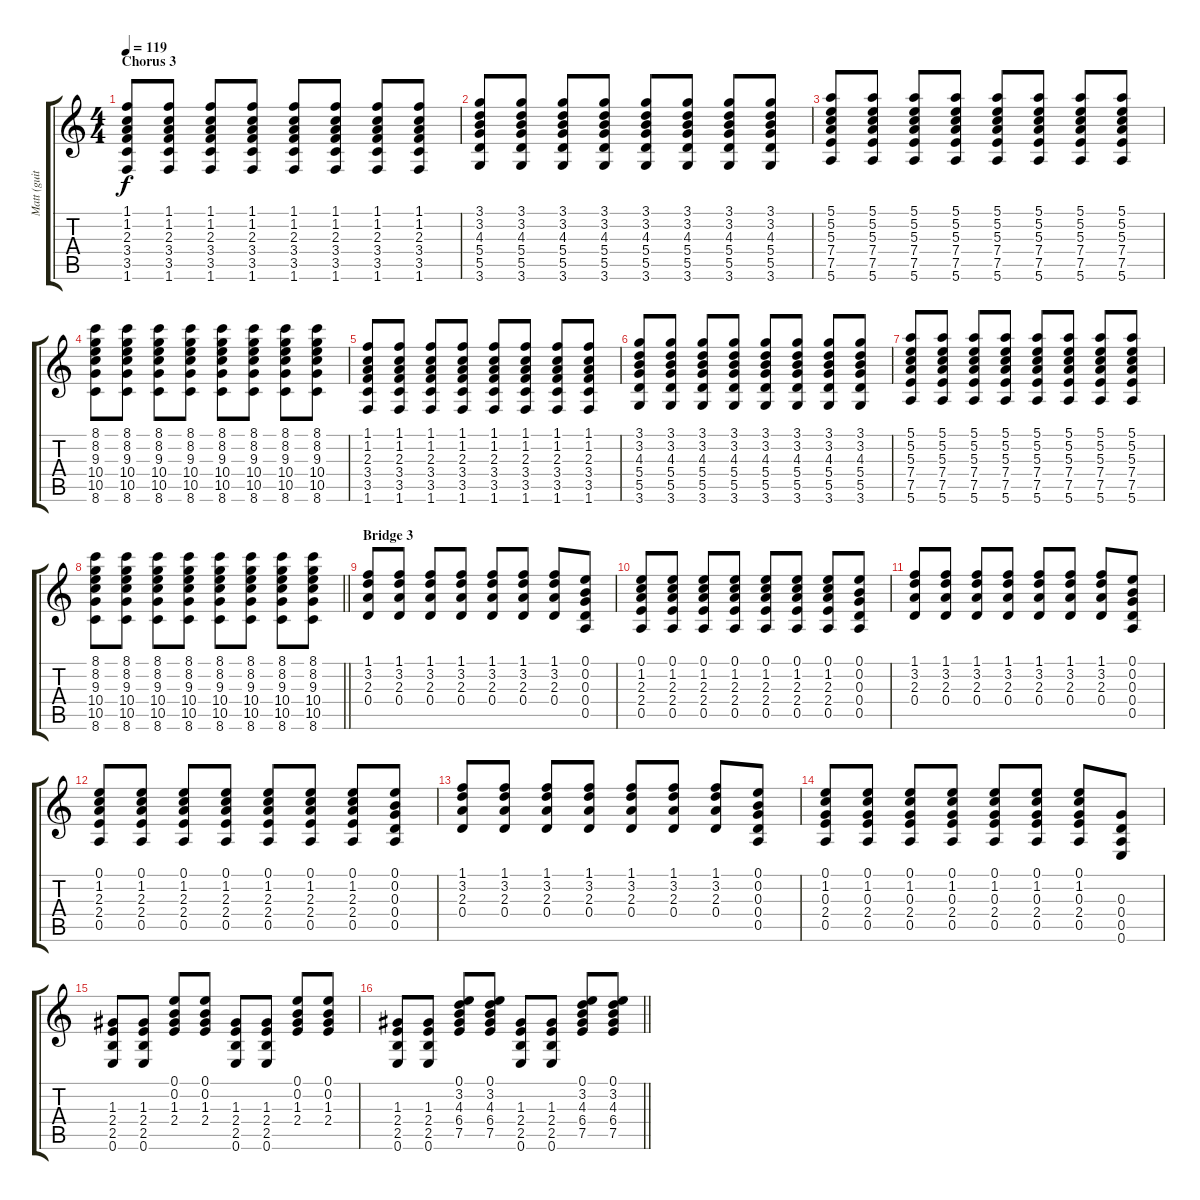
\track ("Matt (guitar)" "Matt (guit") {instrument overdrivenguitar}
\staff {score tabs}
\tuning (E4 B3 G3 D3 A2 E2) {hide}
\ts (4 4)
\section ("" "Chorus 3")
\tempo 119
\clef g2
\ks c
(1.1 1.2 2.3 3.4 3.5 1.6).8{dy f} (1.1 1.2 2.3 3.4 3.5 1.6).8 (1.1 1.2 2.3 3.4 3.5 1.6).8 (1.1 1.2 2.3 3.4 3.5 1.6).8 (1.1 1.2 2.3 3.4 3.5 1.6).8 (1.1 1.2 2.3 3.4 3.5 1.6).8 (1.1 1.2 2.3 3.4 3.5 1.6).8 (1.1 1.2 2.3 3.4 3.5 1.6).8 |
(3.1 3.2 4.3 5.4 5.5 3.6).8 (3.1 3.2 4.3 5.4 5.5 3.6).8 (3.1 3.2 4.3 5.4 5.5 3.6).8 (3.1 3.2 4.3 5.4 5.5 3.6).8 (3.1 3.2 4.3 5.4 5.5 3.6).8 (3.1 3.2 4.3 5.4 5.5 3.6).8 (3.1 3.2 4.3 5.4 5.5 3.6).8 (3.1 3.2 4.3 5.4 5.5 3.6).8 |
(5.1 5.2 5.3 7.4 7.5 5.6).8 (5.1 5.2 5.3 7.4 7.5 5.6).8 (5.1 5.2 5.3 7.4 7.5 5.6).8 (5.1 5.2 5.3 7.4 7.5 5.6).8 (5.1 5.2 5.3 7.4 7.5 5.6).8 (5.1 5.2 5.3 7.4 7.5 5.6).8 (5.1 5.2 5.3 7.4 7.5 5.6).8 (5.1 5.2 5.3 7.4 7.5 5.6).8 |
(8.1 8.2 9.3 10.4 10.5 8.6).8 (8.1 8.2 9.3 10.4 10.5 8.6).8 (8.1 8.2 9.3 10.4 10.5 8.6).8 (8.1 8.2 9.3 10.4 10.5 8.6).8 (8.1 8.2 9.3 10.4 10.5 8.6).8 (8.1 8.2 9.3 10.4 10.5 8.6).8 (8.1 8.2 9.3 10.4 10.5 8.6).8 (8.1 8.2 9.3 10.4 10.5 8.6).8 |
(1.1 1.2 2.3 3.4 3.5 1.6).8 (1.1 1.2 2.3 3.4 3.5 1.6).8 (1.1 1.2 2.3 3.4 3.5 1.6).8 (1.1 1.2 2.3 3.4 3.5 1.6).8 (1.1 1.2 2.3 3.4 3.5 1.6).8 (1.1 1.2 2.3 3.4 3.5 1.6).8 (1.1 1.2 2.3 3.4 3.5 1.6).8 (1.1 1.2 2.3 3.4 3.5 1.6).8 |
(3.1 3.2 4.3 5.4 5.5 3.6).8 (3.1 3.2 4.3 5.4 5.5 3.6).8 (3.1 3.2 4.3 5.4 5.5 3.6).8 (3.1 3.2 4.3 5.4 5.5 3.6).8 (3.1 3.2 4.3 5.4 5.5 3.6).8 (3.1 3.2 4.3 5.4 5.5 3.6).8 (3.1 3.2 4.3 5.4 5.5 3.6).8 (3.1 3.2 4.3 5.4 5.5 3.6).8 |
(5.1 5.2 5.3 7.4 7.5 5.6).8 (5.1 5.2 5.3 7.4 7.5 5.6).8 (5.1 5.2 5.3 7.4 7.5 5.6).8 (5.1 5.2 5.3 7.4 7.5 5.6).8 (5.1 5.2 5.3 7.4 7.5 5.6).8 (5.1 5.2 5.3 7.4 7.5 5.6).8 (5.1 5.2 5.3 7.4 7.5 5.6).8 (5.1 5.2 5.3 7.4 7.5 5.6).8 |
\barLineRight lightlight
(8.1 8.2 9.3 10.4 10.5 8.6).8 (8.1 8.2 9.3 10.4 10.5 8.6).8 (8.1 8.2 9.3 10.4 10.5 8.6).8 (8.1 8.2 9.3 10.4 10.5 8.6).8 (8.1 8.2 9.3 10.4 10.5 8.6).8 (8.1 8.2 9.3 10.4 10.5 8.6).8 (8.1 8.2 9.3 10.4 10.5 8.6).8 (8.1 8.2 9.3 10.4 10.5 8.6).8 |
\section ("" "Bridge 3")
(1.1 3.2 2.3 0.4).8 (1.1 3.2 2.3 0.4).8 (1.1 3.2 2.3 0.4).8 (1.1 3.2 2.3 0.4).8 (1.1 3.2 2.3 0.4).8 (1.1 3.2 2.3 0.4).8 (1.1 3.2 2.3 0.4).8 (0.1 0.2 0.3 0.4 0.5).8 |
(0.1 1.2 2.3 2.4 0.5).8 (0.1 1.2 2.3 2.4 0.5).8 (0.1 1.2 2.3 2.4 0.5).8 (0.1 1.2 2.3 2.4 0.5).8 (0.1 1.2 2.3 2.4 0.5).8 (0.1 1.2 2.3 2.4 0.5).8 (0.1 1.2 2.3 2.4 0.5).8 (0.1 0.2 0.3 0.4 0.5).8 |
(1.1 3.2 2.3 0.4).8 (1.1 3.2 2.3 0.4).8 (1.1 3.2 2.3 0.4).8 (1.1 3.2 2.3 0.4).8 (1.1 3.2 2.3 0.4).8 (1.1 3.2 2.3 0.4).8 (1.1 3.2 2.3 0.4).8 (0.1 0.2 0.3 0.4 0.5).8 |
(0.1 1.2 2.3 2.4 0.5).8 (0.1 1.2 2.3 2.4 0.5).8 (0.1 1.2 2.3 2.4 0.5).8 (0.1 1.2 2.3 2.4 0.5).8 (0.1 1.2 2.3 2.4 0.5).8 (0.1 1.2 2.3 2.4 0.5).8 (0.1 1.2 2.3 2.4 0.5).8 (0.1 0.2 0.3 0.4 0.5).8 |
(1.1 3.2 2.3 0.4).8 (1.1 3.2 2.3 0.4).8 (1.1 3.2 2.3 0.4).8 (1.1 3.2 2.3 0.4).8 (1.1 3.2 2.3 0.4).8 (1.1 3.2 2.3 0.4).8 (1.1 3.2 2.3 0.4).8 (0.1 0.2 0.3 0.4 0.5).8 |
(0.1 1.2 0.3 2.4 0.5).8 (0.1 1.2 0.3 2.4 0.5).8 (0.1 1.2 0.3 2.4 0.5).8 (0.1 1.2 0.3 2.4 0.5).8 (0.1 1.2 0.3 2.4 0.5).8 (0.1 1.2 0.3 2.4 0.5).8 (0.1 1.2 0.3 2.4 0.5).8 (0.3 0.4 0.5 0.6).8 |
(1.3 2.4 2.5 0.6).8 (1.3 2.4 2.5 0.6).8 (0.1 0.2 1.3 2.4).8 (0.1 0.2 1.3 2.4).8 (1.3 2.4 2.5 0.6).8 (1.3 2.4 2.5 0.6).8 (0.1 0.2 1.3 2.4).8 (0.1 0.2 1.3 2.4).8 |
\barLineRight lightlight
(1.3 2.4 2.5 0.6).8 (1.3 2.4 2.5 0.6).8 (0.1 3.2 4.3 6.4 7.5).8 (0.1 3.2 4.3 6.4 7.5).8 (1.3 2.4 2.5 0.6).8 (1.3 2.4 2.5 0.6).8 (0.1 3.2 4.3 6.4 7.5).8 (0.1 3.2 4.3 6.4 7.5).8
